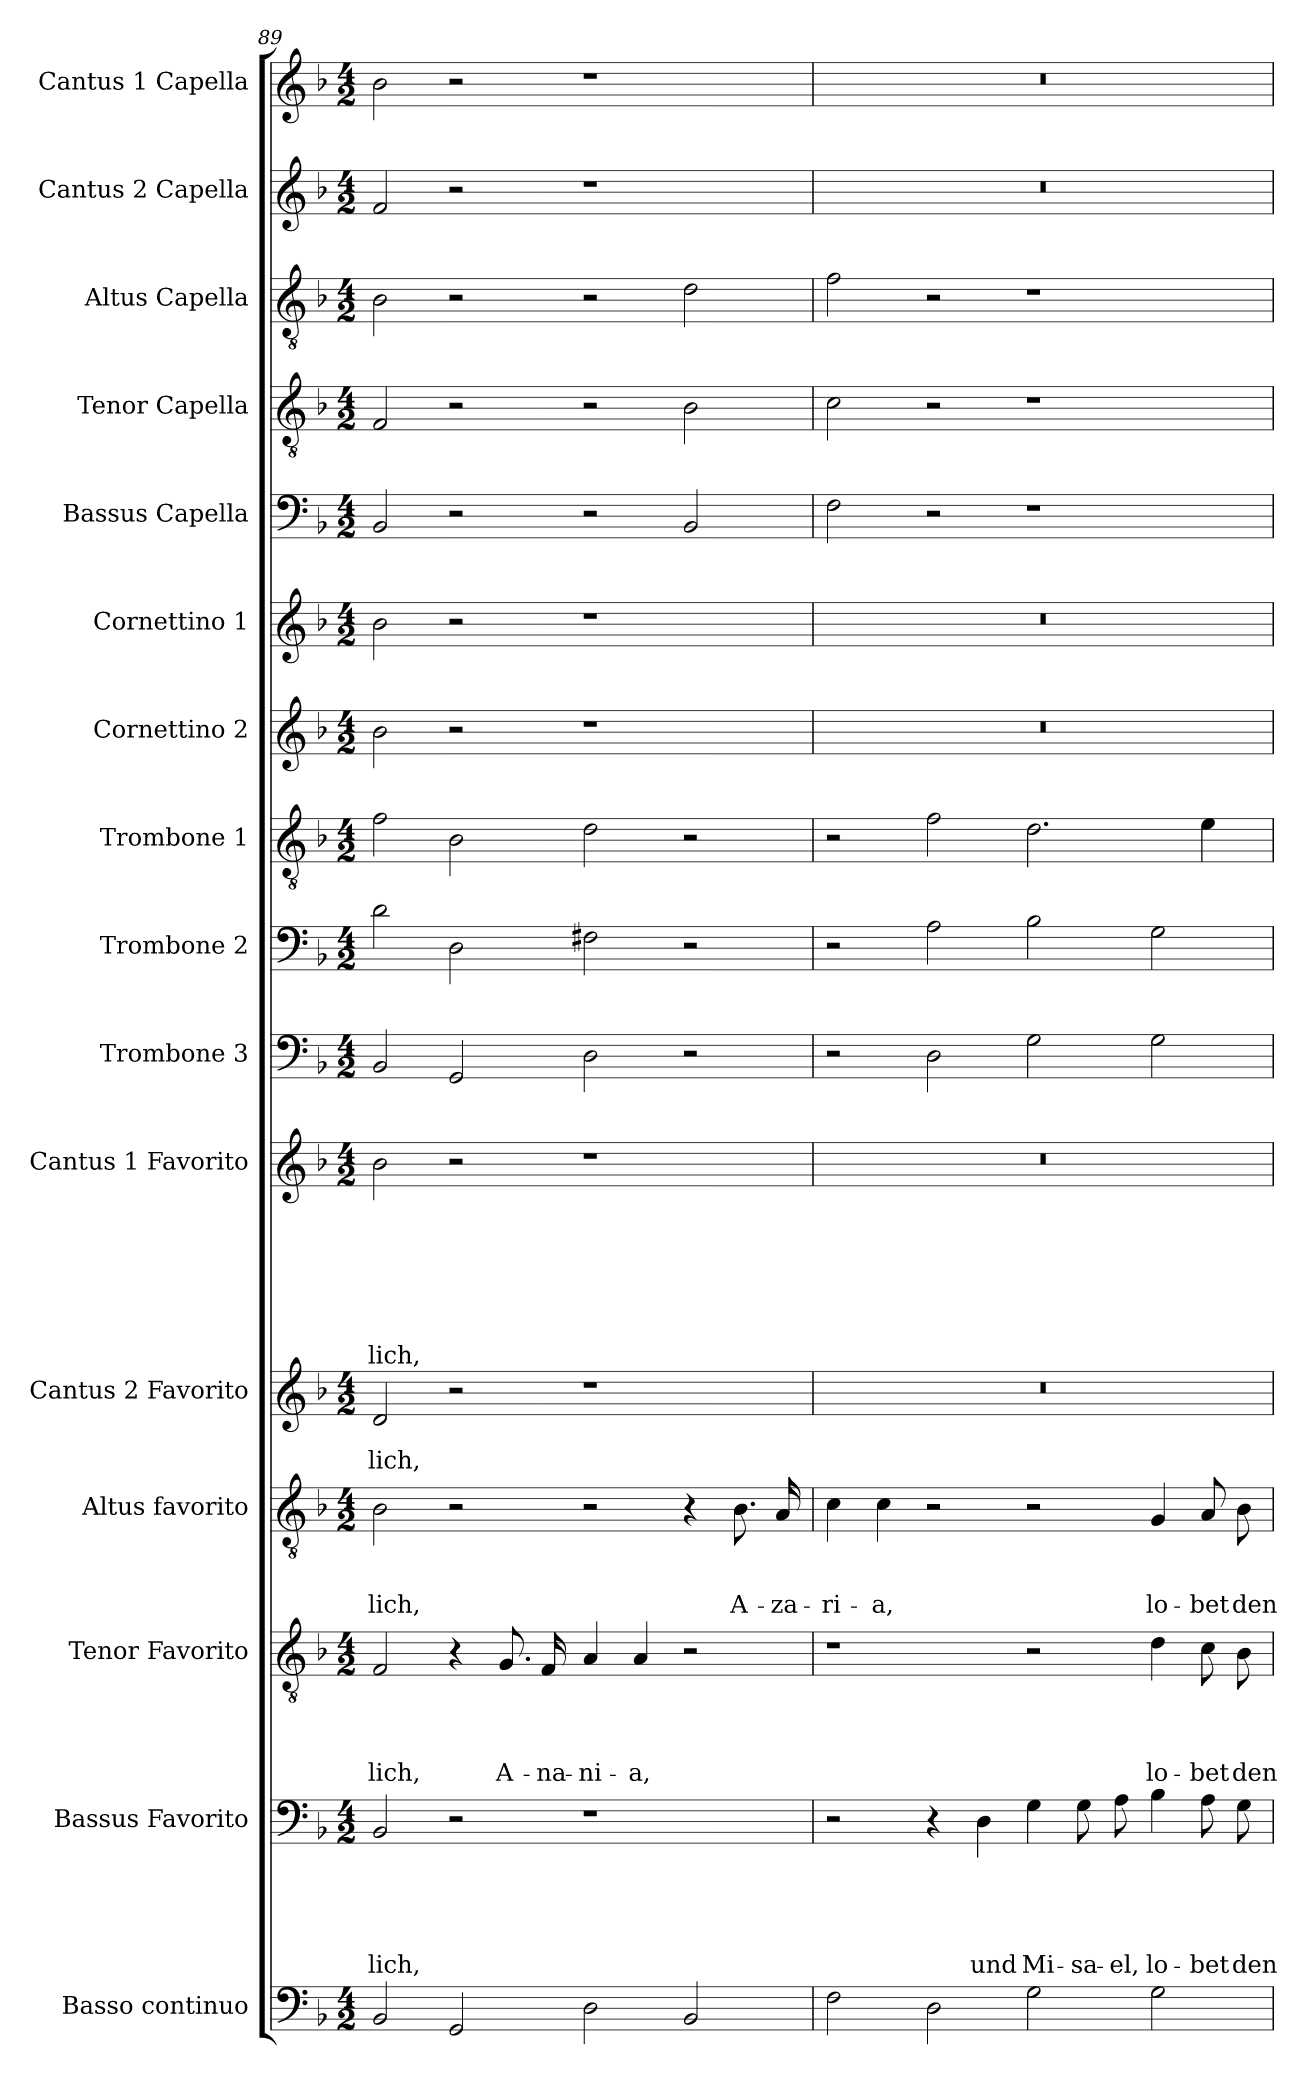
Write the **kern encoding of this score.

**kern	**kern	**text	**text	**text	**text	**text	**kern	**text	**text	**text	**text	**kern	**text	**text	**text	**kern	**text	**text	**kern	**text	**text	**text	**text	**text	**text	**text	**kern	**kern	**kern	**kern	**kern	**kern	**kern	**kern	**kern	**kern
*part16	*part15	*part15	*part15	*part15	*part15	*part15	*part14	*part14	*part14	*part14	*part14	*part13	*part13	*part13	*part13	*part12	*part12	*part12	*part11	*part11	*part11	*part11	*part11	*part11	*part11	*part11	*part10	*part9	*part8	*part7	*part6	*part5	*part4	*part3	*part2	*part1
*staff16	*staff15	*staff15	*staff15	*staff15	*staff15	*staff15	*staff14	*staff14	*staff14	*staff14	*staff14	*staff13	*staff13	*staff13	*staff13	*staff12	*staff12	*staff12	*staff11	*staff11	*staff11	*staff11	*staff11	*staff11	*staff11	*staff11	*staff10	*staff9	*staff8	*staff7	*staff6	*staff5	*staff4	*staff3	*staff2	*staff1
*I"Basso continuo	*I"Bassus Favorito	*	*	*	*	*	*I"Tenor Favorito	*	*	*	*	*I"Altus favorito	*	*	*	*I"Cantus 2 Favorito	*	*	*I"Cantus 1 Favorito	*	*	*	*	*	*	*	*I"Trombone 3	*I"Trombone 2	*I"Trombone 1	*I"Cornettino 2	*I"Cornettino 1	*I"Bassus Capella	*I"Tenor Capella	*I"Altus Capella	*I"Cantus 2 Capella	*I"Cantus 1 Capella
*clefF4	*clefF4	*	*	*	*	*	*clefGv2	*	*	*	*	*clefGv2	*	*	*	*clefG2	*	*	*clefG2	*	*	*	*	*	*	*	*clefF4	*clefF4	*clefGv2	*clefG2	*clefG2	*clefF4	*clefGv2	*clefGv2	*clefG2	*clefG2
*k[b-]	*k[b-]	*	*	*	*	*	*k[b-]	*	*	*	*	*k[b-]	*	*	*	*k[b-]	*	*	*k[b-]	*	*	*	*	*	*	*	*k[b-]	*k[b-]	*k[b-]	*k[b-]	*k[b-]	*k[b-]	*k[b-]	*k[b-]	*k[b-]	*k[b-]
*F:	*F:	*	*	*	*	*	*F:	*	*	*	*	*F:	*	*	*	*F:	*	*	*F:	*	*	*	*	*	*	*	*F:	*F:	*F:	*F:	*F:	*F:	*F:	*F:	*F:	*F:
*M4/2	*M4/2	*	*	*	*	*	*M4/2	*	*	*	*	*M4/2	*	*	*	*M4/2	*	*	*M4/2	*	*	*	*	*	*	*	*M4/2	*M4/2	*M4/2	*M4/2	*M4/2	*M4/2	*M4/2	*M4/2	*M4/2	*M4/2
=89	=89	=89	=89	=89	=89	=89	=89	=89	=89	=89	=89	=89	=89	=89	=89	=89	=89	=89	=89	=89	=89	=89	=89	=89	=89	=89	=89	=89	=89	=89	=89	=89	=89	=89	=89	=89
!	!	!	!	!	!	!LO:LY:b	!	!	!	!	!LO:LY:b	!	!	!	!LO:LY:b	!	!	!LO:LY:b	!	!	!	!	!	!	!	!LO:LY:b	!	!	!	!	!	!	!	!	!	!
2BB-/	2BB-/	.	.	.	.	-lich,	2F/	.	.	.	-lich,	2B-\	.	.	-lich,	2d/	.	-lich,	2b-\	.	.	.	.	.	.	-lich,	2BB-/	2d\	2f\	2b-\	2b-\	2BB-/	2F/	2B-\	2f/	2b-\
2GG/	2r	.	.	.	.	.	4r	.	.	.	.	2r	.	.	.	2r	.	.	2r	.	.	.	.	.	.	.	2GG/	2D\	2B-\	2r	2r	2r	2r	2r	2r	2r
!	!	!	!	!	!	!	!	!	!	!	!LO:LY:b	!	!	!	!	!	!	!	!	!	!	!	!	!	!	!	!	!	!	!	!	!	!	!	!	!
.	.	.	.	.	.	.	8.G/	.	.	.	A-	.	.	.	.	.	.	.	.	.	.	.	.	.	.	.	.	.	.	.	.	.	.	.	.	.
!	!	!	!	!	!	!	!	!	!	!	!LO:LY:b	!	!	!	!	!	!	!	!	!	!	!	!	!	!	!	!	!	!	!	!	!	!	!	!	!
.	.	.	.	.	.	.	16F/	.	.	.	-na-	.	.	.	.	.	.	.	.	.	.	.	.	.	.	.	.	.	.	.	.	.	.	.	.	.
!	!	!	!	!	!	!	!	!	!	!	!LO:LY:b	!	!	!	!	!	!	!	!	!	!	!	!	!	!	!	!	!	!	!	!	!	!	!	!	!
2D\	1r	.	.	.	.	.	4A/	.	.	.	-ni-	2r	.	.	.	1r	.	.	1r	.	.	.	.	.	.	.	2D\	2F#X\	2d\	1r	1r	2r	2r	2r	1r	1r
!	!	!	!	!	!	!	!	!	!	!	!LO:LY:b	!	!	!	!	!	!	!	!	!	!	!	!	!	!	!	!	!	!	!	!	!	!	!	!	!
.	.	.	.	.	.	.	4A/	.	.	.	-a,	.	.	.	.	.	.	.	.	.	.	.	.	.	.	.	.	.	.	.	.	.	.	.	.	.
2BB-/	.	.	.	.	.	.	2r	.	.	.	.	4r	.	.	.	.	.	.	.	.	.	.	.	.	.	.	2r	2r	2r	.	.	2BB-/	2B-\	2d\	.	.
!	!	!	!	!	!	!	!	!	!	!	!	!	!	!	!LO:LY:b	!	!	!	!	!	!	!	!	!	!	!	!	!	!	!	!	!	!	!	!	!
.	.	.	.	.	.	.	.	.	.	.	.	8.B-\	.	.	A-	.	.	.	.	.	.	.	.	.	.	.	.	.	.	.	.	.	.	.	.	.
!	!	!	!	!	!	!	!	!	!	!	!	!	!	!	!LO:LY:b	!	!	!	!	!	!	!	!	!	!	!	!	!	!	!	!	!	!	!	!	!
.	.	.	.	.	.	.	.	.	.	.	.	16A/	.	.	-za-	.	.	.	.	.	.	.	.	.	.	.	.	.	.	.	.	.	.	.	.	.
!!LO:PB:g=z
=90	=90	=90	=90	=90	=90	=90	=90	=90	=90	=90	=90	=90	=90	=90	=90	=90	=90	=90	=90	=90	=90	=90	=90	=90	=90	=90	=90	=90	=90	=90	=90	=90	=90	=90	=90	=90
!	!	!	!	!	!	!	!	!	!	!	!	!	!	!	!LO:LY:b	!	!	!	!	!	!	!	!	!	!	!	!	!	!	!	!	!	!	!	!	!
2F\	2r	.	.	.	.	.	1r	.	.	.	.	4c\	.	.	-ri-	0r	.	.	0r	.	.	.	.	.	.	.	2r	2r	2r	0r	0r	2F\	2c\	2f\	0r	0r
!	!	!	!	!	!	!	!	!	!	!	!	!	!	!	!LO:LY:b	!	!	!	!	!	!	!	!	!	!	!	!	!	!	!	!	!	!	!	!	!
.	.	.	.	.	.	.	.	.	.	.	.	4c\	.	.	-a,	.	.	.	.	.	.	.	.	.	.	.	.	.	.	.	.	.	.	.	.	.
2D\	4r	.	.	.	.	.	.	.	.	.	.	2r	.	.	.	.	.	.	.	.	.	.	.	.	.	.	2D\	2A\	2f\	.	.	2r	2r	2r	.	.
!	!	!	!	!	!	!LO:LY:b	!	!	!	!	!	!	!	!	!	!	!	!	!	!	!	!	!	!	!	!	!	!	!	!	!	!	!	!	!	!
.	4D\	.	.	.	.	und	.	.	.	.	.	.	.	.	.	.	.	.	.	.	.	.	.	.	.	.	.	.	.	.	.	.	.	.	.	.
!	!	!	!	!	!	!LO:LY:b	!	!	!	!	!	!	!	!	!	!	!	!	!	!	!	!	!	!	!	!	!	!	!	!	!	!	!	!	!	!
2G\	4G\	.	.	.	.	Mi-	2r	.	.	.	.	2r	.	.	.	.	.	.	.	.	.	.	.	.	.	.	2G\	2B-\	2.d\	.	.	1r	1r	1r	.	.
!	!	!	!	!	!	!LO:LY:b	!	!	!	!	!	!	!	!	!	!	!	!	!	!	!	!	!	!	!	!	!	!	!	!	!	!	!	!	!	!
.	8G\	.	.	.	.	-sa-	.	.	.	.	.	.	.	.	.	.	.	.	.	.	.	.	.	.	.	.	.	.	.	.	.	.	.	.	.	.
!	!	!	!	!	!	!LO:LY:b	!	!	!	!	!	!	!	!	!	!	!	!	!	!	!	!	!	!	!	!	!	!	!	!	!	!	!	!	!	!
.	8A\	.	.	.	.	-el,	.	.	.	.	.	.	.	.	.	.	.	.	.	.	.	.	.	.	.	.	.	.	.	.	.	.	.	.	.	.
!	!	!	!	!	!	!LO:LY:b	!	!	!	!	!LO:LY:b	!	!	!	!LO:LY:b	!	!	!	!	!	!	!	!	!	!	!	!	!	!	!	!	!	!	!	!	!
2G\	4B-\	.	.	.	.	lo-	4d\	.	.	.	lo-	4G/	.	.	lo-	.	.	.	.	.	.	.	.	.	.	.	2G\	2G\	.	.	.	.	.	.	.	.
!	!	!	!	!	!	!LO:LY:b	!	!	!	!	!LO:LY:b	!	!	!	!LO:LY:b	!	!	!	!	!	!	!	!	!	!	!	!	!	!	!	!	!	!	!	!	!
.	8A\	.	.	.	.	-bet	8c\	.	.	.	-bet	8A/	.	.	-bet	.	.	.	.	.	.	.	.	.	.	.	.	.	4e\	.	.	.	.	.	.	.
!	!	!	!	!	!	!LO:LY:b	!	!	!	!	!LO:LY:b	!	!	!	!LO:LY:b	!	!	!	!	!	!	!	!	!	!	!	!	!	!	!	!	!	!	!	!	!
.	8G\	.	.	.	.	den	8B-\	.	.	.	den	8B-\	.	.	den	.	.	.	.	.	.	.	.	.	.	.	.	.	.	.	.	.	.	.	.	.
=	=	=	=	=	=	=	=	=	=	=	=	=	=	=	=	=	=	=	=	=	=	=	=	=	=	=	=	=	=	=	=	=	=	=	=	=
*-	*-	*-	*-	*-	*-	*-	*-	*-	*-	*-	*-	*-	*-	*-	*-	*-	*-	*-	*-	*-	*-	*-	*-	*-	*-	*-	*-	*-	*-	*-	*-	*-	*-	*-	*-	*-
